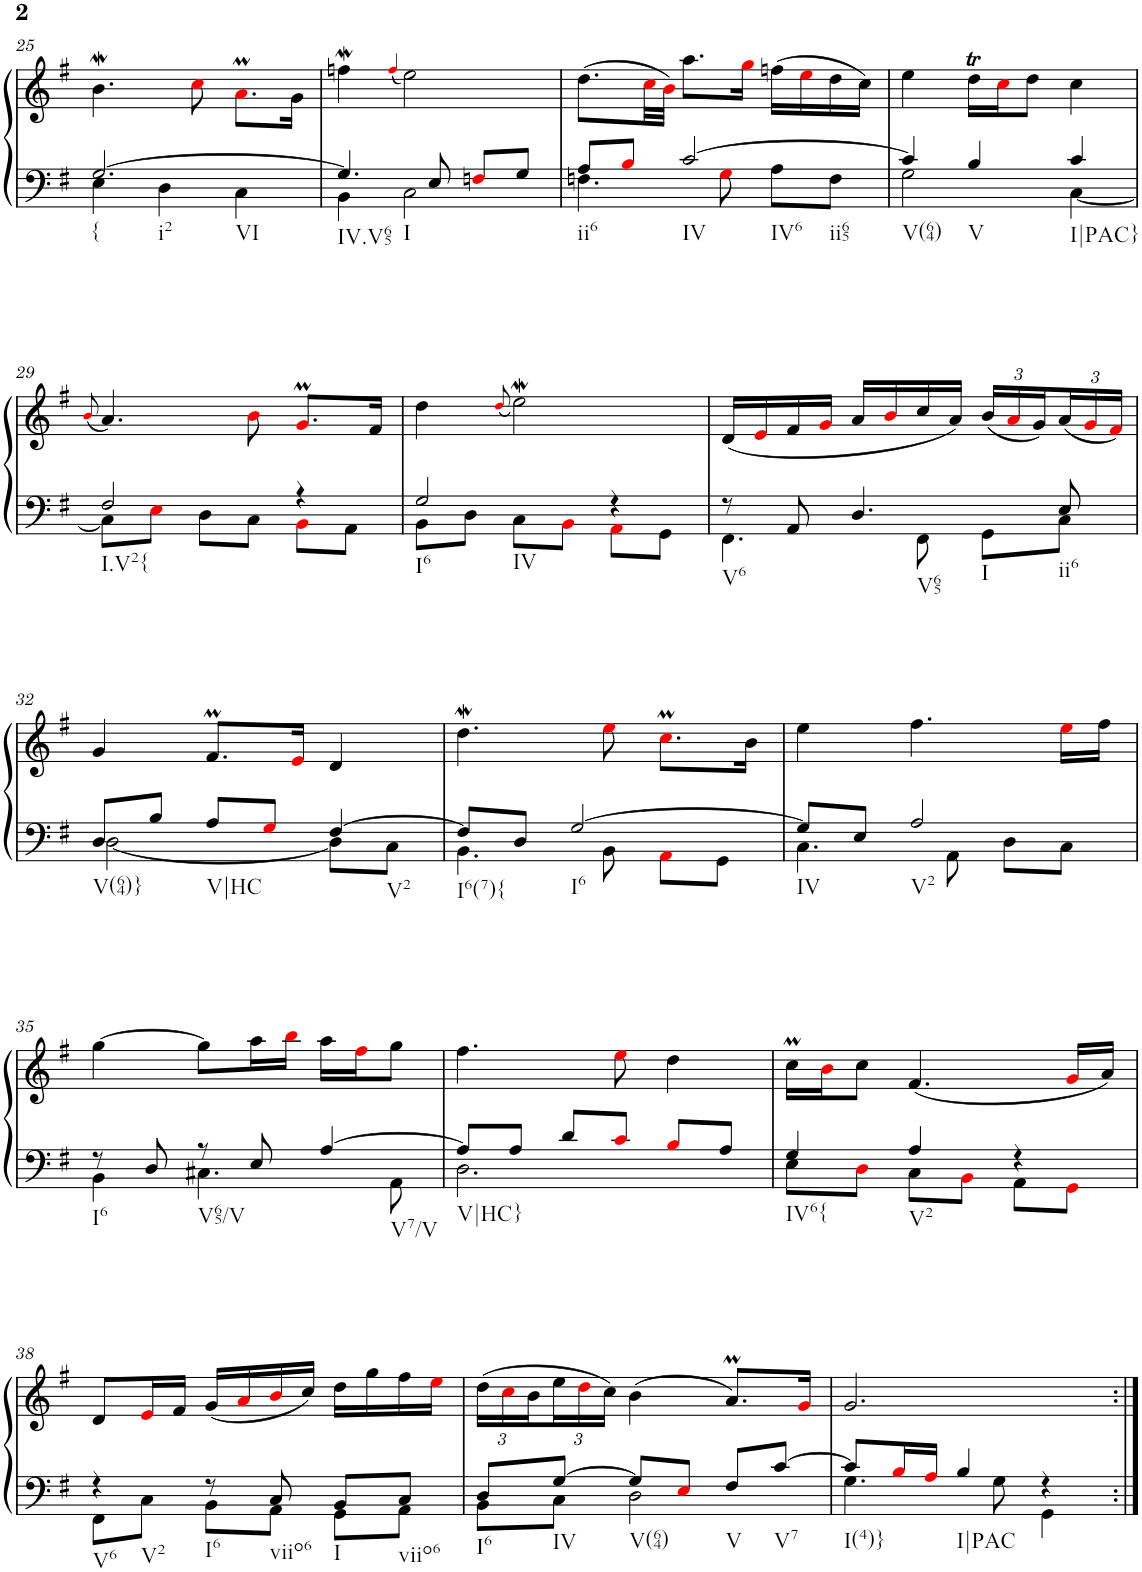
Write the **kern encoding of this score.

**kern	**kern
*part1	*part1
*staff2	*staff1
*I"Piano	*
*I'Pno.	*
!!LO:PB:g=z
*clefF4	*clefG2
*k[f#]	*k[f#]
*M3/4	*M3/4
=25	=25
*^	*
!LO:TX:b:t={	!	!
!LO:TX:b:t=i2	!	!
!LO:TX:b:t=VI	!	!
[2.G/	4E\	4.bW\
.	4D\	.
.	.	8cci\
.	4C\	8.aMi\L
.	.	16g\Jk
=26	=26	=26
!LO:TX:b:t=IV.V65	!	!
!LO:TX:b:t=I	!	!
4.G/]	4BB\	4ffnw\
.	.	(4qffi/
.	2C\	2ee\)
8E/	.	.
8Fni/L	.	.
8G/J	.	.
=27	=27	=27
!LO:TX:b:t=ii6	!	!
8A/L	4.Fn\	(8.dd\L
8Bi/J	.	.
.	.	32cci\LL
.	.	32bi\JJJ)
!LO:TX:b:t=IV	!	!
!LO:TX:b:t=IV6	!	!
!LO:TX:b:t=ii65	!	!
[2c/	.	8.aa\L
.	8Gi\	.
.	.	16ggi\Jk
.	8A\L	(16ffn\LL
.	.	16eei\
.	8F\J	16dd\
.	.	16cc\JJ)
=28	=28	=28
!LO:TX:b:t=V(64)	!	!
4c/]	2G\	4ee\
!LO:TX:b:t=V	!	!
4B/	.	16ddT\LL
.	.	16cci\J
.	.	8dd\J
!LO:TX:b:t=I|PAC}	!	!
4c/	[4C\	4cc\
!!LO:LB:g=z
=29	=29	=29
.	.	(8qbi/
!LO:TX:b:t=I.V2{	!	!
2F#/	8C\L]	4.a/)
.	8Ei\J	.
.	8D\L	.
.	8C\J	8bi\
4r	8BBi\L	8.gMi/L
.	8AA\J	.
.	.	16f#/Jk
=30	=30	=30
!LO:TX:b:t=I6	!	!
!LO:TX:b:t=IV	!	!
2G/	8BB\L	4dd\
.	8D\J	.
.	.	(8qddi/
.	8C\L	2eeW\)
.	8BBi\J	.
4r	8AAi\L	.
.	8GG\J	.
=31	=31	=31
!LO:TX:b:t=V6	!	!
8r	4.FF#\	(16d/LL
.	.	16ei/
8AA/	.	16f#/
.	.	16gi/JJ
!LO:TX:b:t=V65	!	!
!LO:TX:b:t=I	!	!
4.D/	.	16a/LL
.	.	16bi/
.	8FF#\	16cc/
.	.	16a/JJ)
*	*	*Xbrackettup
.	8GG\L	(24b/LL
.	.	24ai/
.	.	24g/)
!LO:TX:b:t=ii6	!	!
8E/	8C\J	(24a/
.	.	24gi/
.	.	24f#i/JJ)
!!LO:LB:g=z
=32	=32	=32
!LO:TX:b:t=V(64)}	!	!
8D/L	[2D\	4g/
8B/J	.	.
!LO:TX:b:t=V|HC	!	!
8A/L	.	8.f#m/L
8Gi/J	.	.
.	.	16ei/Jk
!LO:TX:b:t=V2	!	!
[4F#/	8D\L]	4d/
.	8C\J	.
=33	=33	=33
!LO:TX:b:t=I6(7){	!	!
8F#/L]	4.BB\	4.ddW\
8D/J	.	.
!LO:TX:b:t=I6	!	!
[2G/	.	.
.	8BB\	8eei\
.	8AAi\L	8.ccMi\L
.	8GG\J	.
.	.	16b\Jk
=34	=34	=34
!LO:TX:b:t=IV	!	!
8G/L]	4.C\	4ee\
8E/J	.	.
!LO:TX:b:t=V2	!	!
2A/	.	4.ff#\
.	8AA\	.
.	8D\L	.
.	8C\J	16eei\LL
.	.	16ff#\JJ
!!LO:LB:g=z
=35	=35	=35
!LO:TX:b:t=I6	!	!
8r	4BB\	[4gg\
8D/	.	.
!LO:TX:b:t=V65/V	!	!
8r	4.C#X\	8gg\L]
8E/	.	16aa\L
.	.	16bbi\JJ
!LO:TX:b:t=V7/V	!	!
[4A/	.	16aa\LL
.	.	16ff#i\J
.	8AA\	8gg\J
=36	=36	=36
!LO:TX:b:t=V|HC}	!	!
8A/L]	2.D\	4.ff#\
8A/J	.	.
8d/L	.	.
8ci/J	.	8eei\
8Bi/L	.	4dd\
8A/J	.	.
=37	=37	=37
!LO:TX:b:t=IV6{	!	!
4G/	8E\L	16ccM\LL
.	.	16bi\J
.	8Di\J	8cc\J
!LO:TX:b:t=V2	!	!
4A/	8C\L	(4.f#/
.	8BBi\J	.
4r	8AA\L	.
.	8GGi\J	16gi/LL
.	.	16a/JJ)
!!LO:LB:g=z
=38	=38	=38
!LO:TX:b:t=V6	!	!
!LO:TX:b:t=V2	!	!
4r	8FF#\L	8d/L
.	8C\J	16ei/L
.	.	16f#/JJ
!LO:TX:b:t=I6	!	!
8r	8BB\L	(16g/LL
.	.	16ai/
!LO:TX:b:t=viio6	!	!
8C/	8AA\J	16bi/
.	.	16cc/JJ)
!LO:TX:b:t=I	!	!
8BB/L	8GG\L	16dd\LL
.	.	16gg\
!LO:TX:b:t=viio6	!	!
8C/J	8AA\J	16ff#\
.	.	16eei\JJ
=39	=39	=39
!LO:TX:b:t=I6	!	!
8D/L	8BB\L	(24dd\LL
.	.	24cci\
.	.	24b\
!LO:TX:b:t=IV	!	!
[8G/J	8C\J	24ee\
.	.	24ddi\
.	.	24cc\JJ)
!LO:TX:b:t=V(64)	!	!
8G/L]	2D\	(4b\
8Ei/J	.	.
!LO:TX:b:t=V	!	!
8F#/L	.	8.aM/L)
!LO:TX:b:t=V7	!	!
[8c/J	.	.
.	.	16gi/Jk
=40	=40	=40
!LO:TX:b:t=I(4)}	!	!
8c/L]	4.G\	2.g/
16Bi/L	.	.
16Ai/JJ	.	.
!LO:TX:b:t=I|PAC	!	!
4B/	.	.
.	8G\	.
4r	4GG\	.
*v	*v	*
=:|!	=:|!
*-	*-
